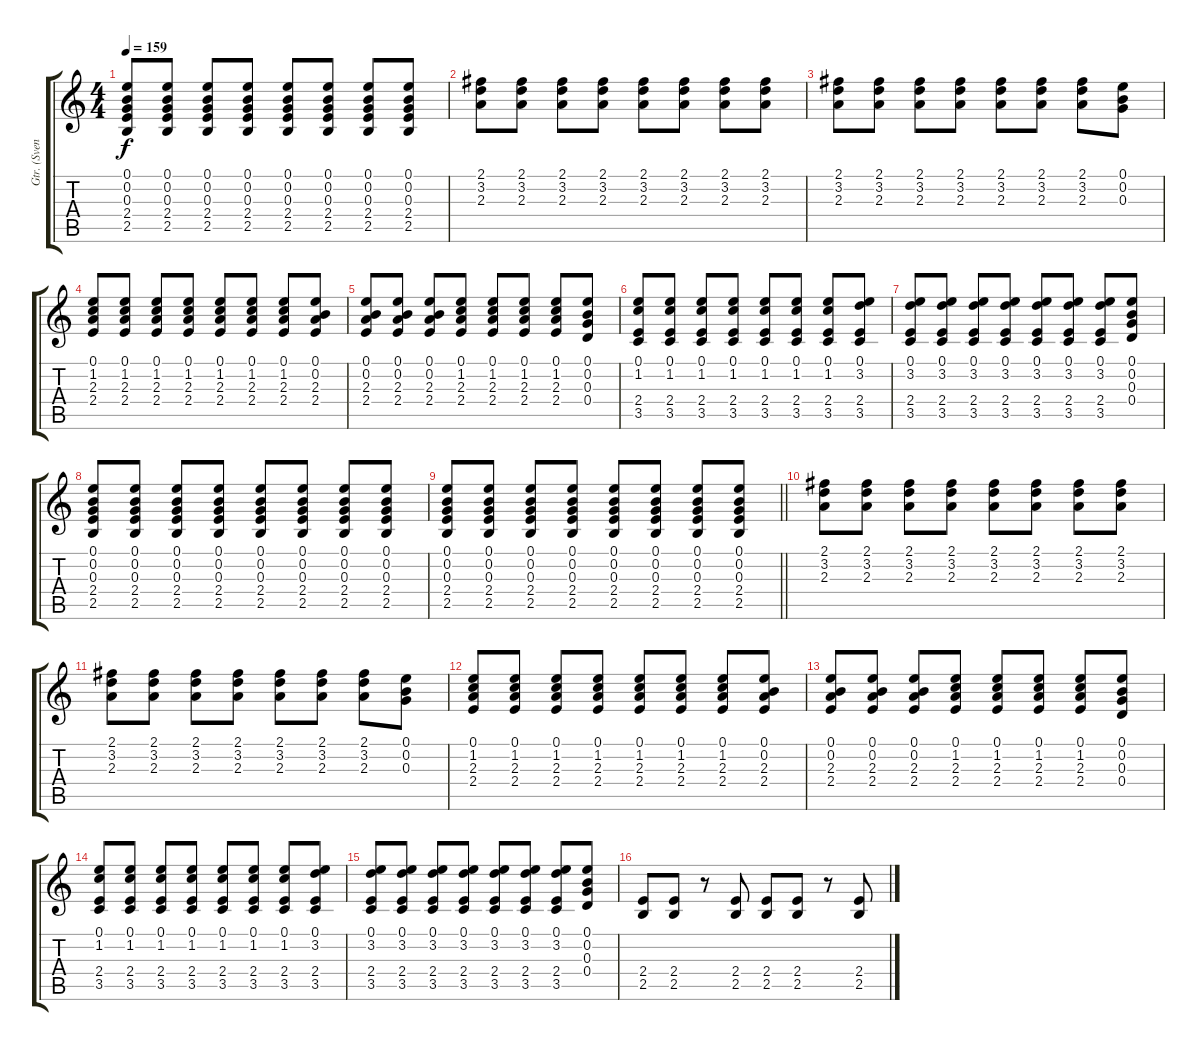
\track ("Gtr. (Sven/Timo)" "Gtr. (Sven") {instrument acousticguitarsteel}
\staff {score tabs}
\tuning (E4 B3 G3 D3 A2 E2) {hide}
\ts (4 4)
\tempo 159
\clef g2
\ks c
(0.1 0.2 0.3 2.4 2.5).8{dy f} (0.1 0.2 0.3 2.4 2.5).8 (0.1 0.2 0.3 2.4 2.5).8 (0.1 0.2 0.3 2.4 2.5).8 (0.1 0.2 0.3 2.4 2.5).8 (0.1 0.2 0.3 2.4 2.5).8 (0.1 0.2 0.3 2.4 2.5).8 (0.1 0.2 0.3 2.4 2.5).8 |
(2.1 3.2 2.3).8 (2.1 3.2 2.3).8 (2.1 3.2 2.3).8 (2.1 3.2 2.3).8 (2.1 3.2 2.3).8 (2.1 3.2 2.3).8 (2.1 3.2 2.3).8 (2.1 3.2 2.3).8 |
(2.1 3.2 2.3).8 (2.1 3.2 2.3).8 (2.1 3.2 2.3).8 (2.1 3.2 2.3).8 (2.1 3.2 2.3).8 (2.1 3.2 2.3).8 (2.1 3.2 2.3).8 (0.1 0.2 0.3).8 |
(0.1 1.2 2.3 2.4).8 (0.1 1.2 2.3 2.4).8 (0.1 1.2 2.3 2.4).8 (0.1 1.2 2.3 2.4).8 (0.1 1.2 2.3 2.4).8 (0.1 1.2 2.3 2.4).8 (0.1 1.2 2.3 2.4).8 (0.1 0.2 2.3 2.4).8 |
(0.1 0.2 2.3 2.4).8 (0.1 0.2 2.3 2.4).8 (0.1 0.2 2.3 2.4).8 (0.1 1.2 2.3 2.4).8 (0.1 1.2 2.3 2.4).8 (0.1 1.2 2.3 2.4).8 (0.1 1.2 2.3 2.4).8 (0.1 0.2 0.3 0.4).8 |
(0.1 1.2 2.4 3.5).8 (0.1 1.2 2.4 3.5).8 (0.1 1.2 2.4 3.5).8 (0.1 1.2 2.4 3.5).8 (0.1 1.2 2.4 3.5).8 (0.1 1.2 2.4 3.5).8 (0.1 1.2 2.4 3.5).8 (0.1 3.2 2.4 3.5).8 |
(0.1 3.2 2.4 3.5).8 (0.1 3.2 2.4 3.5).8 (0.1 3.2 2.4 3.5).8 (0.1 3.2 2.4 3.5).8 (0.1 3.2 2.4 3.5).8 (0.1 3.2 2.4 3.5).8 (0.1 3.2 2.4 3.5).8 (0.1 0.2 0.3 0.4).8 |
(0.1 0.2 0.3 2.4 2.5).8 (0.1 0.2 0.3 2.4 2.5).8 (0.1 0.2 0.3 2.4 2.5).8 (0.1 0.2 0.3 2.4 2.5).8 (0.1 0.2 0.3 2.4 2.5).8 (0.1 0.2 0.3 2.4 2.5).8 (0.1 0.2 0.3 2.4 2.5).8 (0.1 0.2 0.3 2.4 2.5).8 |
\barLineRight lightlight
(0.1 0.2 0.3 2.4 2.5).8 (0.1 0.2 0.3 2.4 2.5).8 (0.1 0.2 0.3 2.4 2.5).8 (0.1 0.2 0.3 2.4 2.5).8 (0.1 0.2 0.3 2.4 2.5).8 (0.1 0.2 0.3 2.4 2.5).8 (0.1 0.2 0.3 2.4 2.5).8 (0.1 0.2 0.3 2.4 2.5).8 |
(2.1 3.2 2.3).8 (2.1 3.2 2.3).8 (2.1 3.2 2.3).8 (2.1 3.2 2.3).8 (2.1 3.2 2.3).8 (2.1 3.2 2.3).8 (2.1 3.2 2.3).8 (2.1 3.2 2.3).8 |
(2.1 3.2 2.3).8 (2.1 3.2 2.3).8 (2.1 3.2 2.3).8 (2.1 3.2 2.3).8 (2.1 3.2 2.3).8 (2.1 3.2 2.3).8 (2.1 3.2 2.3).8 (0.1 0.2 0.3).8 |
(0.1 1.2 2.3 2.4).8 (0.1 1.2 2.3 2.4).8 (0.1 1.2 2.3 2.4).8 (0.1 1.2 2.3 2.4).8 (0.1 1.2 2.3 2.4).8 (0.1 1.2 2.3 2.4).8 (0.1 1.2 2.3 2.4).8 (0.1 0.2 2.3 2.4).8 |
(0.1 0.2 2.3 2.4).8 (0.1 0.2 2.3 2.4).8 (0.1 0.2 2.3 2.4).8 (0.1 1.2 2.3 2.4).8 (0.1 1.2 2.3 2.4).8 (0.1 1.2 2.3 2.4).8 (0.1 1.2 2.3 2.4).8 (0.1 0.2 0.3 0.4).8 |
(0.1 1.2 2.4 3.5).8 (0.1 1.2 2.4 3.5).8 (0.1 1.2 2.4 3.5).8 (0.1 1.2 2.4 3.5).8 (0.1 1.2 2.4 3.5).8 (0.1 1.2 2.4 3.5).8 (0.1 1.2 2.4 3.5).8 (0.1 3.2 2.4 3.5).8 |
(0.1 3.2 2.4 3.5).8 (0.1 3.2 2.4 3.5).8 (0.1 3.2 2.4 3.5).8 (0.1 3.2 2.4 3.5).8 (0.1 3.2 2.4 3.5).8 (0.1 3.2 2.4 3.5).8 (0.1 3.2 2.4 3.5).8 (0.1 0.2 0.3 0.4).8 |
(2.4 2.5).8 (2.4 2.5).8 r.8 (2.4 2.5).8 (2.4 2.5).8 (2.4 2.5).8 r.8 (2.4 2.5).8
